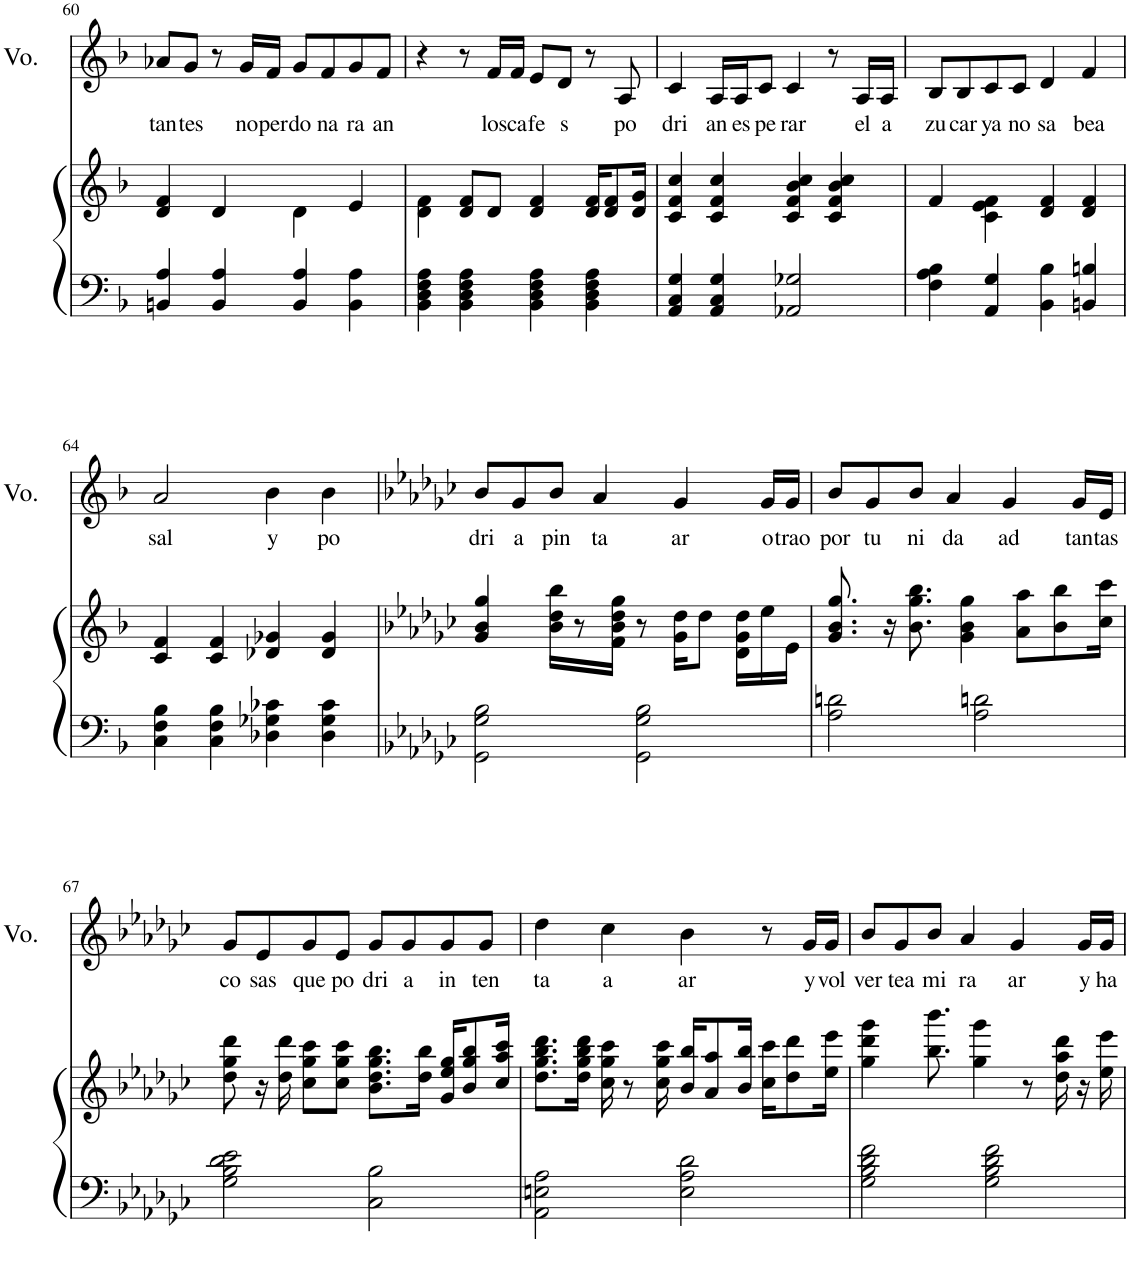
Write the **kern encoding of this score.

**kern	**kern	**kern	**text
*part2	*part2	*part1	*part1
*staff3	*staff2	*staff1	*staff1
*I"Piano	*	*I"Voice	*
*I'Pno	*	*I'Vo.	*
!!LO:PB:g=z
*clefF4	*clefG2	*clefG2	*
*k[b-]	*k[b-]	*k[b-]	*
*F:	*F:	*F:	*
*M4/4	*M4/4	*M4/4	*
=60	=60	=60	=60
!	!	!	!LO:LY:b
4BBn/ 4A/	4d/ 4f/	8a-X/L	tan
!	!	!	!LO:LY:b
.	.	8g/J	tes
4BB/ 4A/	4d/	8r	.
!	!	!	!LO:LY:b
.	.	16g/LL	no
!	!	!	!LO:LY:b
.	.	16f/JJ	per
!	!	!	!LO:LY:b
4BB/ 4A/	4d\	8g/L	do
!	!	!	!LO:LY:b
.	.	8f/	na
!	!	!	!LO:LY:b
4BB\ 4A\	4e/	8g/	ra
!	!	!	!LO:LY:b
.	.	8f/J	an
=61	=61	=61	=61
4BB-\ 4D\ 4F\ 4A\	4d\ 4f\	4r	.
4BB-\ 4D\ 4F\ 4A\	8d/ 8f/L	8r	.
!	!	!	!LO:LY:b
.	8d/J	16f/LL	los
!	!	!	!LO:LY:b
.	.	16f/JJ	ca
!	!	!	!LO:LY:b
4BB-\ 4D\ 4F\ 4A\	4d/ 4f/	8e/L	fe
!	!	!	!LO:LY:b
.	.	8d/J	s
4BB-\ 4D\ 4F\ 4A\	16d/ 16f/KL	8r	.
.	8d/ 8f/	.	.
!	!	!	!LO:LY:b
.	.	8A/	po
.	16d/ 16g/Jk	.	.
=62	=62	=62	=62
!	!	!	!LO:LY:b
4AA/ 4C/ 4G/	4c/ 4f/ 4cc/	4c/	dri
!	!	!	!LO:LY:b
4AA/ 4C/ 4G/	4c/ 4f/ 4cc/	16A/LL	an
!	!	!	!LO:LY:b
.	.	16A/J	es
!	!	!	!LO:LY:b
.	.	8c/J	pe
!	!	!	!LO:LY:b
2AA-X/ 2G-X/	4c/ 4f/ 4b-/ 4cc/	4c/	rar
.	4c/ 4f/ 4b-/ 4cc/	8r	.
!	!	!	!LO:LY:b
.	.	16A/LL	el
!	!	!	!LO:LY:b
.	.	16A/JJ	a
=63	=63	=63	=63
!	!	!	!LO:LY:b
4F\ 4A\ 4B-\	4f/	8B-/L	zu
!	!	!	!LO:LY:b
.	.	8B-/	car
!	!	!	!LO:LY:b
4AA/ 4G/	4c\ 4e\ 4f\	8c/	ya
!	!	!	!LO:LY:b
.	.	8c/J	no
!	!	!	!LO:LY:b
4BB-\ 4B-\	4d/ 4f/	4d/	sa
!	!	!	!LO:LY:b
4BBn/ 4Bn/	4d/ 4f/	4f/	bea
!!LO:LB:g=z
=64	=64	=64	=64
!	!	!	!LO:LY:b
4C\ 4F\ 4B-\	4c/ 4f/	2a/	sal
4C\ 4F\ 4B-\	4c/ 4f/	.	.
!	!	!	!LO:LY:b
4D-X\ 4G-X\ 4c-X\	4d-X/ 4g-X/	4b-\	y
!	!	!	!LO:LY:b
4D-\ 4G-\ 4c-\	4d-/ 4g-/	4b-\	po
=65	=65	=65	=65
*k[b-e-a-d-g-c-]	*k[b-e-a-d-g-c-]	*k[b-e-a-d-g-c-]	*
!	!	!	!LO:LY:b
2GG-\ 2G-\ 2B-\	4g-/ 4b-/ 4gg-/	8b-/L	dri
!	!	!	!LO:LY:b
.	.	8g-/	a
!	!	!	!LO:LY:b
.	16b-\ 16dd-\ 16bb-\KL	8b-/J	pin
.	8r	.	.
!	!	!	!LO:LY:b
.	.	4a-/	ta
.	16f\ 16b-\ 16dd-\ 16gg-\Jk	.	.
2GG-\ 2G-\ 2B-\	8r	.	.
!	!	!	!LO:LY:b
.	16g-\ 16dd-\KL	4g-/	ar
.	8dd-\J	.	.
.	16d-\ 16g-\ 16dd-\LL	.	.
!	!	!	!LO:LY:b
.	16ee-\	16g-/LL	o
!	!	!	!LO:LY:b
.	16e-\JJ	16g-/JJ	trao
=66	=66	=66	=66
!	!	!	!LO:LY:b
2A-\ 2dn\	8.g-/ 8.b-/ 8.gg-/	8b-/L	por
!	!	!	!LO:LY:b
.	.	8g-/	tu
.	16r	.	.
!	!	!	!LO:LY:b
.	8.b-\ 8.gg-\ 8.bb-\	8b-/J	ni
!	!	!	!LO:LY:b
.	.	4a-/	da
.	4g-\ 4b-\ 4gg-\	.	.
2A-\ 2dn\	.	.	.
!	!	!	!LO:LY:b
.	.	4g-/	ad
.	8a-\ 8aa-\L	.	.
.	8b-\ 8bb-\	.	.
!	!	!	!LO:LY:b
.	.	16g-/LL	tan
!	!	!	!LO:LY:b
.	16cc-\ 16ccc-\Jk	16e-/JJ	tas
!!LO:LB:g=z
=67	=67	=67	=67
!	!	!	!LO:LY:b
2G-\ 2B-\ 2d-\ 2e-\	8dd-\ 8gg-\ 8ddd-\	8g-/L	co
!	!	!	!LO:LY:b
.	16r	8e-/	sas
.	16dd-\ 16ddd-\	.	.
!	!	!	!LO:LY:b
.	8cc-\ 8gg-\ 8ccc-\L	8g-/	que
!	!	!	!LO:LY:b
.	8cc-\ 8gg-\ 8ccc-\J	8e-/J	po
!	!	!	!LO:LY:b
2C-\ 2B-\	8.b-\ 8.dd-\ 8.gg-\ 8.bb-\L	8g-/L	dri
!	!	!	!LO:LY:b
.	.	8g-/	a
.	16dd-\ 16bb-\Jk	.	.
!	!	!	!LO:LY:b
.	16g-/ 16ee-/ 16gg-/KL	8g-/	in
.	8b-/ 8gg-/ 8bb-/	.	.
!	!	!	!LO:LY:b
.	.	8g-/J	ten
.	16cc-/ 16aa-/ 16ccc-/Jk	.	.
=68	=68	=68	=68
!	!	!	!LO:LY:b
2AA-\ 2En\ 2A-\	8.dd-\ 8.gg-\ 8.bb-\ 8.ddd-\L	4dd-\	ta
.	16dd-\ 16gg-\ 16bb-\ 16ddd-\Jk	.	.
!	!	!	!LO:LY:b
.	16cc-\ 16gg-\ 16ccc-\	4cc-\	a
.	8r	.	.
.	16cc-\ 16gg-\ 16ccc-\	.	.
!	!	!	!LO:LY:b
2E\ 2A-\ 2d-\	16b-/ 16bb-/KL	4b-\	ar
.	8a-/ 8aa-/	.	.
.	16b-/ 16bb-/Jk	.	.
.	16cc-\ 16ccc-\KL	8r	.
.	8dd-\ 8ddd-\	.	.
!	!	!	!LO:LY:b
.	.	16g-/LL	y
!	!	!	!LO:LY:b
.	16ee-\ 16eee-\Jk	16g-/JJ	vol
=69	=69	=69	=69
!	!	!	!LO:LY:b
2G-\ 2B-\ 2d-\ 2f\	4gg-\ 4ddd-\ 4ggg-\	8b-/L	ver
!	!	!	!LO:LY:b
.	.	8g-/	tea
!	!	!	!LO:LY:b
.	8.bb-\ 8.bbb-\	8b-/J	mi
!	!	!	!LO:LY:b
.	.	4a-/	ra
.	4gg-\ 4ggg-\	.	.
2G-\ 2B-\ 2d-\ 2f\	.	.	.
!	!	!	!LO:LY:b
.	.	4g-/	ar
.	8r	.	.
.	16dd-\ 16aa-\ 16ddd-\	.	.
!	!	!	!LO:LY:b
.	16r	16g-/LL	y
!	!	!	!LO:LY:b
.	16ee-\ 16eee-\	16g-/JJ	ha
=	=	=	=
*-	*-	*-	*-
